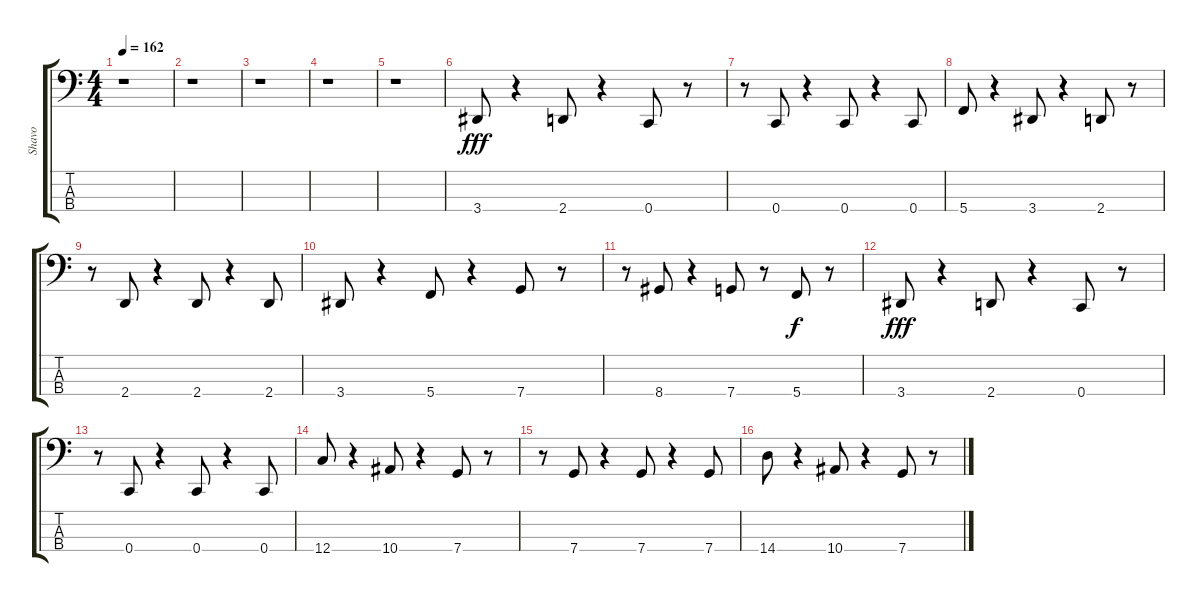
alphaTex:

\track ("Shavo" "Shavo") {instrument electricbasspick}
\staff {score tabs}
\tuning (F2 C2 G1 C1) {hide}
\ts (4 4)
\tempo 162
\clef f4
\ks c
r.1{dy fff instrument electricbasspick} |
r.1 |
r.1 |
r.1 |
r.1 |
3.4.8 r.4 2.4.8 r.4 0.4.8 r.8 |
r.8 0.4.8 r.4 0.4.8 r.4 0.4.8 |
5.4.8 r.4 3.4.8 r.4 2.4.8 r.8 |
r.8 2.4.8 r.4 2.4.8 r.4 2.4.8 |
3.4.8 r.4 5.4.8 r.4 7.4.8 r.8 |
r.8 8.4.8 r.4 7.4.8 r.8 5.4.8{dy f} r.8 |
3.4.8{dy fff} r.4 2.4.8 r.4 0.4.8 r.8 |
r.8 0.4.8 r.4 0.4.8 r.4 0.4.8 |
12.4.8 r.4 10.4.8 r.4 7.4.8 r.8 |
r.8 7.4.8 r.4 7.4.8 r.4 7.4.8 |
14.4.8 r.4 10.4.8 r.4 7.4.8 r.8
